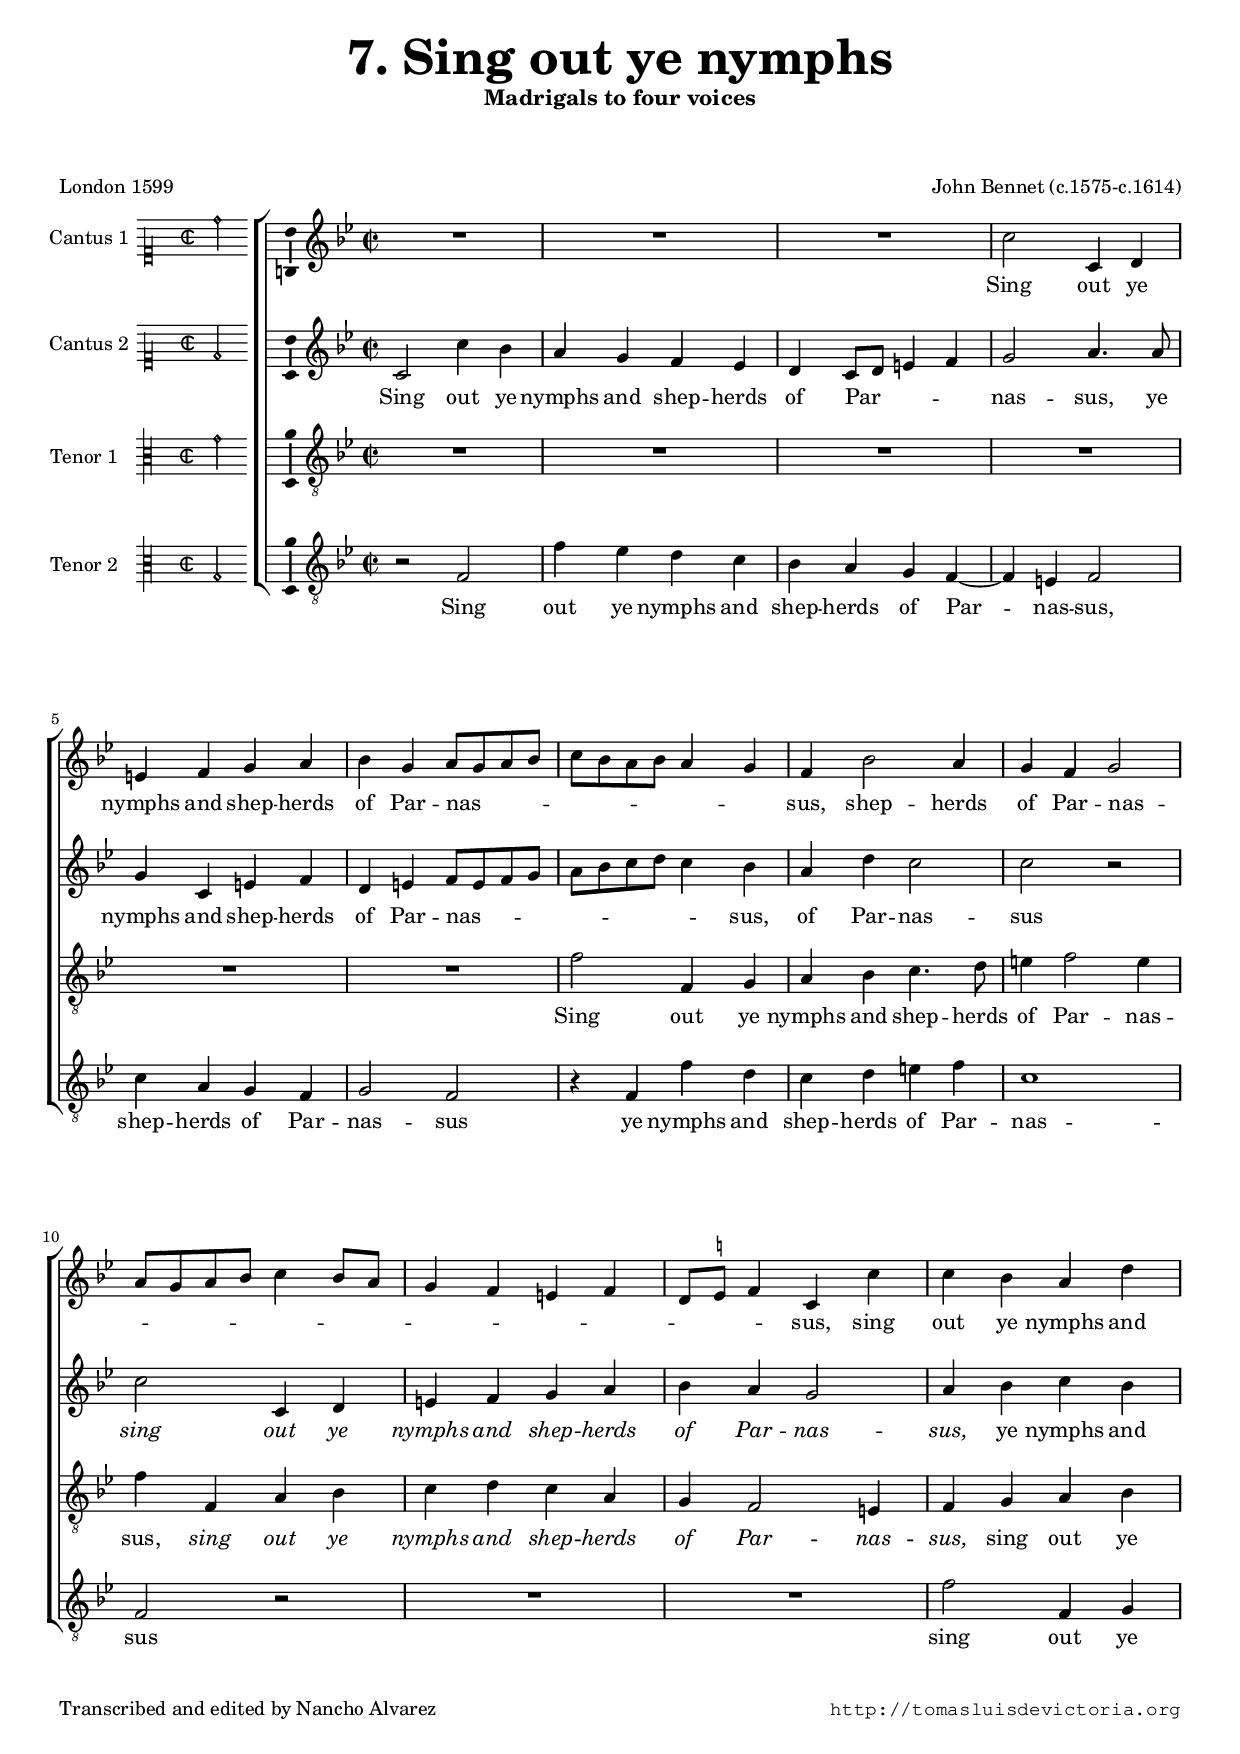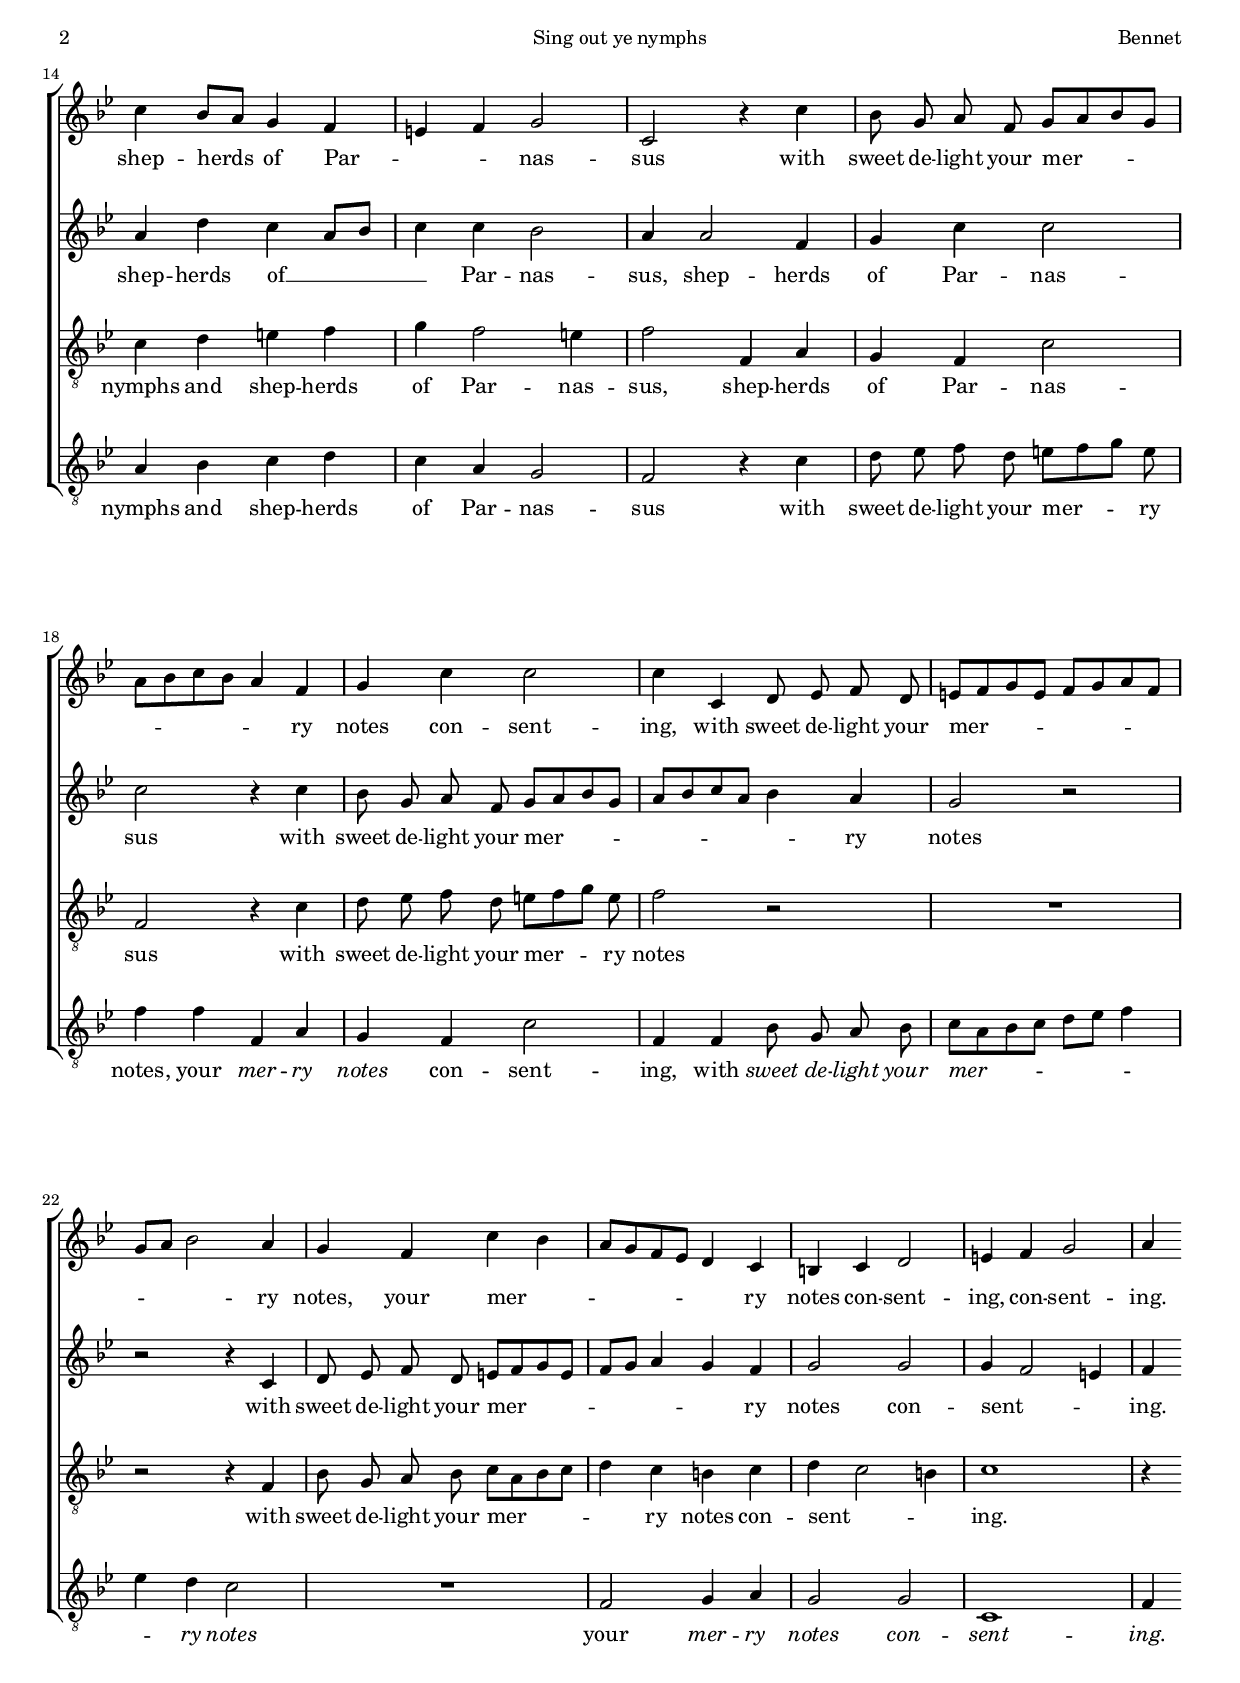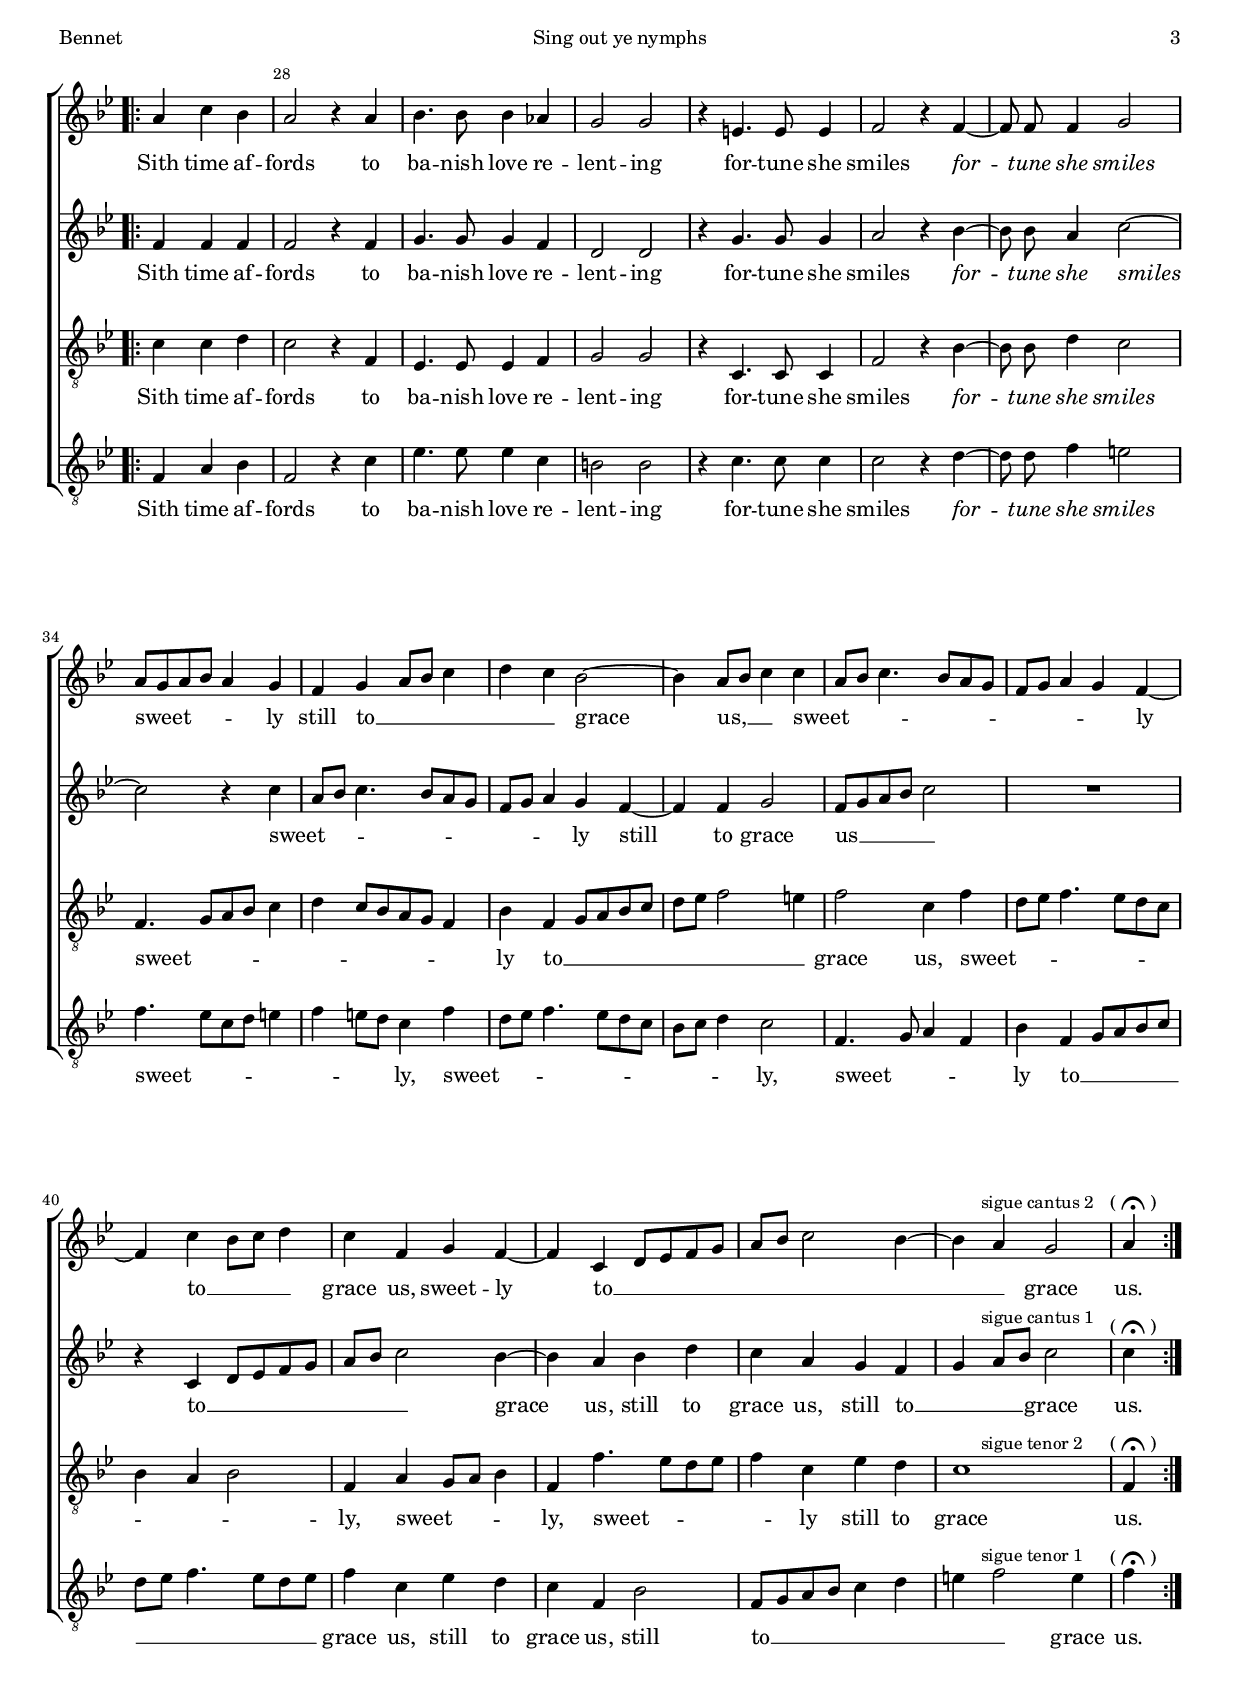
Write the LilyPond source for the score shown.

\version "2.18.0"

#(set-default-paper-size "a4")
#(set-global-staff-size 16.9)
#(ly:set-option 'point-and-click #f)
%mobile -s15.5 -i3.2

italicas=\override LyricText.font-shape = #'italic
rectas=\override LyricText.font-shape = #'upright
ss=\once \set suggestAccidentals = ##t
mtempo={\tempo 4 = 100}
mtempob={\tempo 4 = 50}
incipitwidth = 20
pfermata=\markup{"(" \musicglyph #"scripts.ufermata" ")"}

htitle="Sing out ye nymphs"
hcomposer="Bennet"

\header {
	title=\markup{\fontsize #4 "7. Sing out ye nymphs"}
	subtitle="Madrigals to four voices"
	subsubtitle=\markup{\null \vspace #2 }
	composer="John Bennet (c.1575-c.1614)"
        pdfauthor=\composer
	%opus="(-)"
	poet=\markup{"London 1599"} % Madrigalls to foure voyces newly published by Iohn Bennet his first works (1599)
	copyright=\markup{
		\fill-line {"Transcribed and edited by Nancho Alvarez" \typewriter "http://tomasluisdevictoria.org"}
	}
%	tagline=""
}

global={\key bes \major \time 2/2
        \skip 1*26 \skip 4 \bar ".|:-||" \break
        \skip 2. \skip 1*17 \skip 4 \bar ":|."
}


cantus=\relative c''{
	R1*3
	c2 c,4 d
	e f g a
	bes g a8[ g a bes]
	c8[ bes a bes] a4 g
	f4 bes2 a4
	g4 f g2 
	a8[ g a bes] c4 bes8[ a]
	g4 f e f
	d8[ \ss e] f4 c c'
	c bes a d
	c bes8[ a] g4 f
	e f g2
	c,2 r4 c'
	bes8 g a f g8[ a bes g]
	a8[ bes c bes] a4 f
	g4 c4 c2
	c4 c, d8 ees f d
	e8[ f g e] f[ g a f]
	g[ a] bes2 a4
	g4 f c'4 bes
	a8[ g f ees] d4 c
	b c d2
	e4 f g2
	a4
	\once \override Score.BarLine.break-visibility = #end-of-line-invisible
	a c bes
	\once \override Score.BarNumber.break-visibility=#all-visible
	a2 r4 a
	bes4. bes8
	bes4 aes % segunda vez natural
	g2 g
	r4 e4. e8 e4
	f2 r4 f ~
	f8 f f4 g2
	a8[ g a bes] a4 g
	f g a8[ bes] c4
	d c bes2 ~
	bes4 a8[ bes] c4 c
	a8[ bes] c4. bes8[ a g]
	f8[ g] a4 g f ~
	f c'4 bes8[ c] d4
	c4 f, g f ~
	f c d8[ ees f g]
	a[ bes] c2 bes4 ~
	\once \override Score.TextScript.X-offset = #3.2
	s4*0^\markup{\smaller "sigue cantus 2"}
	bes4 a g2
	\override Score.TextScript.X-offset = #-1.5
	a4^\pfermata
	% \breve
}

altus=\relative c'{
	c2 c'4 bes
	a4 g f ees
	d c8[ d] e4 f
	g2 a4. a8
	g4 c, e f
	d e f8[ e f g]
	a[ bes c d] c4 bes
	a4 d c2
	c r
	c c,4 d 
	e f g a
	bes a g2
	a4 bes c bes
	a d c a8[ bes]
	c4 c bes2
	a4 a2 f4
	g4 c c2
	c r4 c
	bes8 g a f g8[ a bes g]
	a[ bes c a] bes4 a
	g2 r
	r r4 c,
	d8 ees f d e8[ f g e]
	f[ g] a4 g f
	g2 g
	g4 f2 e4
	f4 f f f
	f2 r4 f
	g4. g8 g4 f
	d2 d
	r4 g4. g8 g4
	a2 r4 bes ~
	bes8 bes a4 c2 ~
	c r4 c
	a8[ bes] c4. bes8[ a g]
	f[ g] a4 g f ~
	f f g2
	f8[ g a bes] c2
	R1
	r4 c, d8[ ees f g]
	a[ bes] c2 bes4 ~
	bes a bes d
	c a g f 
	s4*0^\markup{\smaller "sigue cantus 1"}
	g4 a8[ bes] c2
	c4^\pfermata
}

tenor=\relative c'{
	R1*6
	f2 f,4 g
	a bes c4. d8
	e4 f2 e4
	f4 f, a bes
	c d c a
	g4 f2 e4
	f g a bes
	c d e f
	g f2 e4
	f2 f,4 a
	g f c'2
	f, r4 c'
	d8 ees f d e![ f g] e
	f2 r
	R1
	r2 r4 f,
	bes8 g a bes c8[ a bes c]
	d4 c b c
	d4 c2 b4
	c1
	r4 c c d
	c2 r4 f,
	ees4. ees8 ees4 f
	g2 g
	r4 c,4. c8 c4
	f2 r4 bes4 ~
	bes8 bes d4 c2
	f,4. g8[ a bes] c4
	d4 c8[ bes a g] f4
	bes4 f g8[ a bes c]
	d[ ees] f2 e4
	f2 c4 f
	d8[ ees] f4. ees8[ d c]
	bes4 a bes2
	f4 a g8[ a] bes4
	f4 f'4. ees8[ d ees]
	f4 c ees4 d
	s4*0^\markup{\smaller "sigue tenor 2"}
	c1
	f,4^\pfermata
}

bassus=\relative c{
	r2 f
	f'4 ees d c
	bes a g f ~
	f e f2
	c'4 a g f
	g2 f
	r4 f f' d
	c d e f
	c1
	f,2 r
	R1*2
	f'2 f,4 g
	a bes c d
	c a g2
	f2 r4 c'
	d8 ees f d e[ f g] e
	f4 f f, a
	g f c'2
	f,4 f bes8 g a bes
	c8[ a bes c] d[ ees] f4
	ees4 d c2
	R1
	f,2 g4 a
	g2 g
	c,1
	f4 f a bes
	f2 r4 c'
	ees4. ees8 ees4 c
	b2 b
	r4 c4. c8 c4
	c2 r4 d ~
	d8 d f4 e2
	f4. ees8[ c d] e4
	f4 e8[ d] c4 f %  becuadro solo la primera vez
	d8[ ees] f4. ees8[ d c]
	bes[ c] d4 c2
	f,4. g8 a4 f
	bes4 f g8[ a bes c]
	d8[ ees] f4. ees8[ d ees]
	f4 c ees d
	c4 f, bes2
	f8[ g a bes] c4 d
	s4*0^\markup{\smaller "sigue tenor 1"}
	e4 f2 e4
	f4^\pfermata
}

textocantus=\lyricmode{
Sing out ye nymphs and % Nimphes
shep -- herds of Par -- nas -- _ _ _ sus, % heards
shep -- herds of Par -- nas -- _ _ _ _ _ _ _ _ _ sus,
sing out ye nymphs % ,
and shep -- herds of Par -- _ _ nas -- sus
with sweet de -- light
your mer -- _ _ ry notes con -- sent -- ing,
with sweet de -- light your mer -- _ _ _ ry notes,
your mer -- _ _ _ ry notes 
con -- sent -- ing,
con -- sent -- ing.
Sith time af -- fords % fordes
to ba -- nish love re -- lent -- ing % bannish
for -- tune she smiles % shee
\italicas for -- tune she smiles \rectas % ,
sweet -- _ ly still to __ _ _ _ _ grace us, __ _ % H: segunda vez _ us
sweet -- _ _ _ _ _ _ ly to __ _ _ grace us, % falta still
sweet -- ly to __ _ _ _ _ _ grace us.
}

textoaltus=\lyricmode{
Sing out ye nymphs and shep -- herds
of Par -- _ _ nas -- sus,
ye nymphs and shep -- herds
of Par -- nas -- _ _ sus,
of Par -- nas -- sus
\italicas sing out ye nymphs and shep -- herds 
of Par -- nas -- sus, \rectas
ye nymphs and shep -- herds 
of __ _ _ Par -- nas -- sus,
shep -- herds of Par -- nas -- sus
with sweet de -- light your mer -- _ _ ry notes
with sweet de -- light your mer -- _ _ _ ry notes
con -- sent -- _ _ ing.
Sith time af -- fords
to ba -- nish love re -- lent -- ing
for -- tune she smiles
\italicas for -- tune she smiles \rectas
sweet -- _ _ _ _ _ ly still to grace us __ _ 
to __ _ _ _ grace us,
still to grace us,
still to __ _ _ grace us.
}

textotenor=\lyricmode{
Sing out ye nymphs and shep -- herds
of Par -- nas -- sus,
\italicas sing out ye nymphs and shep -- herds
of Par -- nas -- sus, \rectas
sing out ye nymphs and shep -- herds
of Par -- nas -- sus,
shep -- herds of Par -- nas -- sus
with sweet de -- light your mer -- ry notes
with sweet de -- light your mer -- _ ry notes
con -- sent -- _ _ ing.
Sith time af -- fords 
to ba -- nish love re -- lent -- ing 
for -- tune she smiles
\italicas for -- tune she smiles \rectas
sweet -- _ _ _ _ _ ly
to __ _ _ _ _ grace us,
sweet -- _ _ _ _ _ _ ly,
sweet -- _ _ ly,
sweet -- _ _ ly still to grace us.
}

textobassus=\lyricmode{
Sing out ye nymphs and shep -- herds
of Par -- nas -- sus,
shep -- herds of Par -- nas -- sus
ye nymphs and shep -- herds of Par -- nas -- sus
sing out ye nymphs and shep -- herds
of Par -- nas -- sus
with sweet de -- light your mer -- ry notes,
your \italicas mer -- ry notes \rectas con -- sent -- ing,
with \italicas sweet de -- light your mer -- _ _ _ ry notes \rectas
your \italicas mer -- ry notes con -- sent -- ing. \rectas
Sith time af -- fords
to ba -- nish love re -- lent -- ing
for -- tune she smiles
\italicas for -- tune she smiles \rectas
sweet -- _ _ _ _ ly,
sweet -- _ _ _ _ _ ly,
sweet -- _ _ _ ly to __ _ _ _ _ grace us,
still to grace us,
still to __ _ _ _ _ grace us.
}


incipitcantus=\markup{
	\score{
		{ 
		\set Staff.instrumentName="Cantus 1 "
		\override NoteHead.style = #'neomensural
		\override Staff.TimeSignature.style = #'neomensural
		\cadenzaOn 
		\clef "petrucci-c1"
		\key c \major
		\time 2/2
                d''2
		} 

	\layout { line-width=\incipitwidth indent = 0 }
	}
}

incipitaltus=\markup{
	\score{
		{ 
		\set Staff.instrumentName="Cantus 2 "
		\override NoteHead.style = #'neomensural 
		\override Staff.TimeSignature.style = #'neomensural
		\cadenzaOn 
		\clef "petrucci-c1"
		\key c \major
		\time 2/2
                d'2
		} 
	\layout { line-width=\incipitwidth indent = 0 }
	}
}


incipittenor=\markup{
	\score{
		{ 
		\set Staff.instrumentName="Tenor 1   "
		\override NoteHead.style = #'neomensural 
		\override Staff.TimeSignature.style = #'neomensural
		\cadenzaOn 
		\clef "petrucci-c3"
		\key c \major
		\time 2/2
                g'2
		} 
	\layout { line-width=\incipitwidth indent=0 }
	}
}

incipitbassus=\markup{
	\score{
		{ 
		\set Staff.instrumentName="Tenor 2   "
		\override NoteHead.style = #'neomensural
		\override Staff.TimeSignature.style = #'neomensural
		\cadenzaOn 
		\clef "petrucci-c3"
		\key c \major
		\time 2/2
                g2
		} 
	\layout { line-width=\incipitwidth indent = 0 }
	}
}

%\layout {
%       \context {\Voice
%               \remove Ligature_bracket_engraver
%               \consists Mensural_ligature_engraver
%       }
%       line-width=\incipitwidth
%       indent = 0
%}



\score {\transpose c' c'{
\new ChoirStaff<<

	\new Staff <<\global
	\new Voice="v1" {
		\set Staff.instrumentName=\incipitcantus
		%\set Staff.instrumentName="Cantus 1  "
		\clef "treble"
		\cantus }
	\new Lyrics \lyricsto "v1" {\textocantus }
	>>

	\new Staff <<\global
	\new Voice="v2" {
		\set Staff.instrumentName=\incipitaltus
		%\set Staff.instrumentName="Cantus 2  "
		\clef "treble"
		\altus }
	\new Lyrics \lyricsto "v2" {\textoaltus }
	>>
	
	\new Staff <<\global
	\new Voice="v3" {
		\set Staff.instrumentName=\incipittenor
		%\set Staff.instrumentName="[Tenor 1] " % alto
		\clef "G_8"
		\tenor }
	\new Lyrics \lyricsto "v3" {\textotenor }
	>>

	\new Staff <<\global
	\new Voice="v4" {
		\set Staff.instrumentName=\incipitbassus
		%\set Staff.instrumentName="[Tenor 2]" % tenor
		\clef "G_8"
		\bassus }
	\new Lyrics \lyricsto "v4" {\textobassus }
	>>
	
>>

	} % transpose

\layout{ 
	\context {\Lyrics 
		\override VerticalAxisGroup.staff-affinity = #UP
		\override VerticalAxisGroup.nonstaff-relatedstaff-spacing =
			#'((basic-distance . 0) (minimum-distance . 0) (padding . 1))
		\override LyricText.font-size = #1.1
		\override LyricHyphen.minimum-distance = #0.5
	}
	\context {\Score 
		tempoHideNote = ##t
		\override BarNumber.padding = #2 
	}
	\context {\Voice 
		%melismaBusyProperties = #'()
		autoBeaming = ##f
	}
	\context {\Staff 
                %\RemoveEmptyStaves
                %\override VerticalAxisGroup.remove-first = ##t
		\override VerticalAxisGroup.staff-staff-spacing =
			#'((basic-distance . 11) (minimum-distance . 0) (padding . 1))
		\consists Ambitus_engraver 
		\override LigatureBracket.padding = #1
	}
}

%\midi { \mtempo }

}


\paper{
	evenHeaderMarkup=\markup  \fill-line { \fromproperty #'page:page-number-string \htitle \hcomposer }
	oddHeaderMarkup= \markup  \fill-line { \on-the-fly #not-first-page \hcomposer \on-the-fly #not-first-page \htitle \on-the-fly #not-first-page \fromproperty #'page:page-number-string }
	%system-count=6
	%page-count = 2
	ragged-last-bottom = ##f
	indent=3.5\cm
	system-system-spacing =
	#'((basic-distance . 20) (minimum-distance . 0) (padding . 5))
	top-system-spacing = % header
	#'((basic-distance . 8) (minimum-distance . 0) (padding . 0))
	last-bottom-spacing = % footer
	#'((basic-distance . 12) (minimum-distance . 0) (padding . 0))
	markup-system-spacing.padding = #1.5
}
